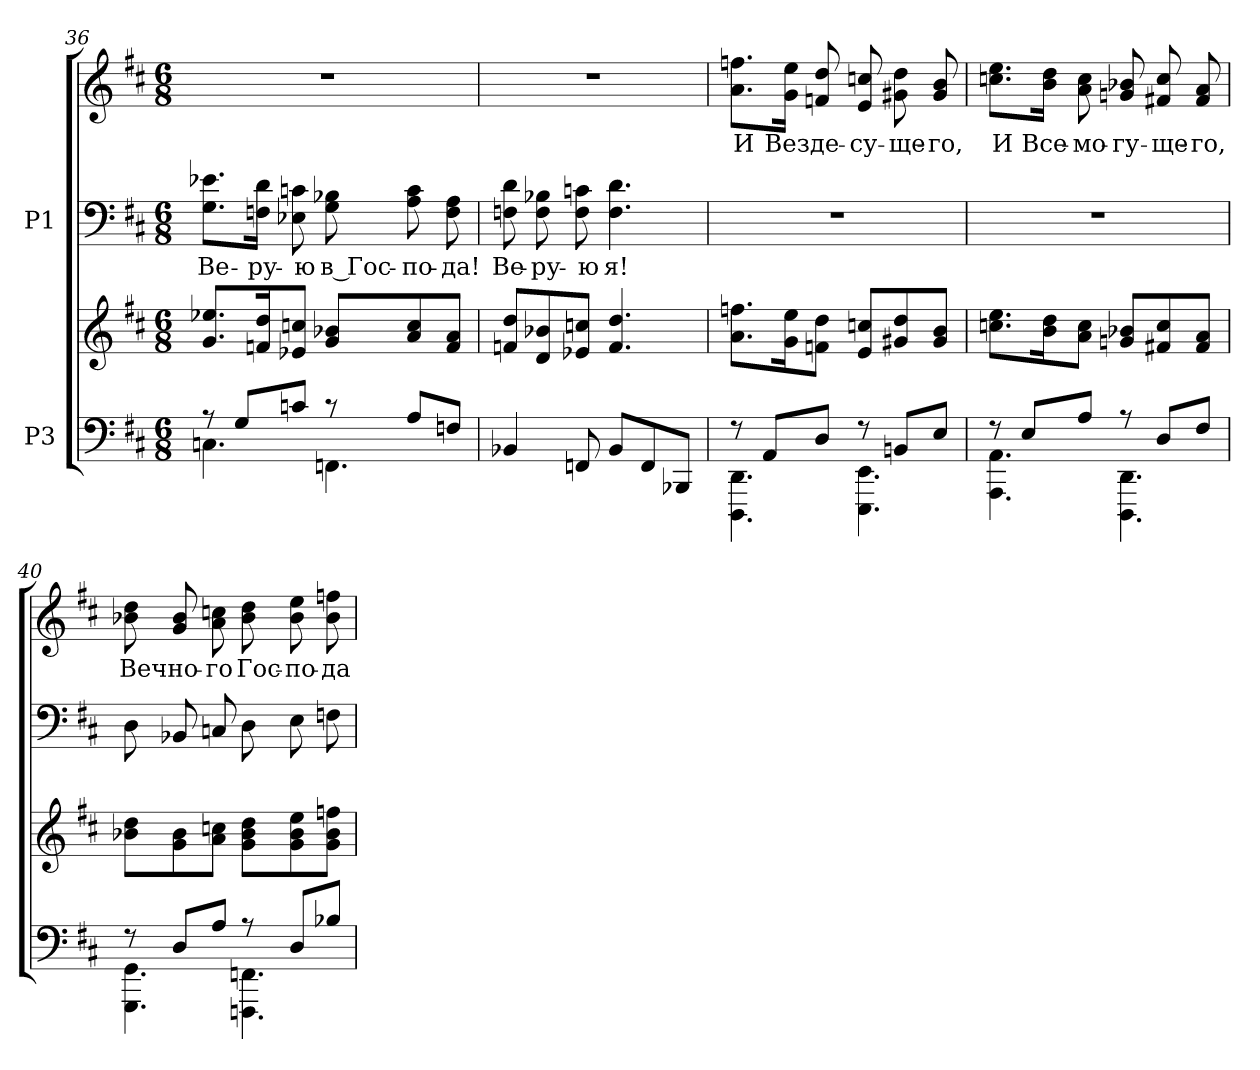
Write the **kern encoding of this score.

**kern	**kern	**kern	**text	**kern	**text
*part2	*part2	*part1	*part1	*part1	*part1
*staff4	*staff3	*staff2	*staff2	*staff1	*staff1
*I"P3	*	*I"P1	*	*	*
!!LO:LB:g=z
*clefF4	*clefG2	*clefF4	*	*clefG2	*
*k[f#c#]	*k[f#c#]	*k[f#c#]	*	*k[f#c#]	*
*b:	*b:	*b:	*	*b:	*
*M6/8	*M6/8	*M6/8	*	*M6/8	*
=36	=36	=36	=36	=36	=36
*^	*	*	*	*	*
!	!	!	!	!LO:LY:a:color=#000000	!LO:N:vis=1	!
8r	4.Cni\	8.gi/ 8.ee-XiL	8.Gi\ 8.e-XiL	Ве-	2.r	.
8Gi/L	.	.	.	.	.	.
!	!	!	!	!LO:LY:a:color=#000000	!	!
.	.	16fni/ 16ddik	16Fni\ 16diJk	-ру-	.	.
!	!	!	!	!LO:LY:a:color=#000000	!	!
8cni/J	.	8e-Xi/ 8ccniJ	8E-Xi\ 8cni	-ю	.	.
!	!	!	!	!LO:LY:a:color=#000000	!	!
8r	4.FFni\	8gi/ 8b-XiL	8Gi\ 8B-Xi	в Гос-	.	.
!	!	!	!	!LO:LY:a:color=#000000	!	!
8Ai/L	.	8ai/ 8cci	8Ai\ 8ci	-по-	.	.
!	!	!	!	!LO:LY:a:color=#000000	!	!
8Fni/J	.	8fi/ 8aiJ	8Fi\ 8Ai	-да!	.	.
*v	*v	*	*	*	*	*
=37	=37	=37	=37	=37	=37
!	!	!	!LO:LY:a:color=#000000	!LO:N:vis=1	!
4BB-Xi/	8fni/ 8ddiL	8Fni\ 8di	Ве-	2.r	.
!	!	!	!LO:LY:a:color=#000000	!	!
.	8di/ 8b-Xi	8Fi\ 8B-Xi	-ру-	.	.
!	!	!	!LO:LY:a:color=#000000	!	!
8FFni/	8e-Xi/ 8ccniJ	8Fi\ 8cni	-ю	.	.
!	!	!	!LO:LY:a:color=#000000	!	!
8BB-i/L	4.fi/ 4.ddi	4.Fi\ 4.di	я!	.	.
8FFi/	.	.	.	.	.
8BBB-Xi/J	.	.	.	.	.
=38	=38	=38	=38	=38	=38
*^	*	*	*	*	*
!	!	!	!LO:N:vis=1	!	!	!
!	!	!	!	!	!	!LO:LY:b:color=#000000
8r	4.DDDi\ 4.DDi	8.ai\ 8.ffniL	2.r	.	8.ai\ 8.ffniL	И
8AAi/L	.	.	.	.	.	.
!	!	!	!	!	!	!LO:LY:b:color=#000000
.	.	16gi\ 16eeik	.	.	16gi\ 16eeiJk	Вез
!	!	!	!	!	!	!LO:LY:b:color=#000000
8Di/J	.	8fni\ 8ddiJ	.	.	8fni/ 8ddi	де-
!	!	!	!	!	!	!LO:LY:b:color=#000000
8r	4.EEEi\ 4.EEi	8ei/ 8ccniL	.	.	8ei/ 8ccni	-су-
!	!	!	!	!	!	!LO:LY:b:color=#000000
8BBni/L	.	8g#Xi/ 8ddi	.	.	8g#Xi\ 8ddi	-ще-
!	!	!	!	!	!	!LO:LY:b:color=#000000
8Ei/J	.	8g#i/ 8biJ	.	.	8g#i/ 8bi	-го,
=39	=39	=39	=39	=39	=39	=39
!	!	!	!LO:N:vis=1	!	!	!
!	!	!	!	!	!	!LO:LY:b:color=#000000
8r	4.AAAi\ 4.AAi	8.ccni\ 8.eeiL	2.r	.	8.ccni\ 8.eeiL	И
8Ei/L	.	.	.	.	.	.
!	!	!	!	!	!	!LO:LY:b:color=#000000
.	.	16bi\ 16ddik	.	.	16bi\ 16ddiJk	Все-
!	!	!	!	!	!	!LO:LY:b:color=#000000
8Ai/J	.	8ai\ 8cciJ	.	.	8ai\ 8cci	-мо-
!	!	!	!	!	!	!LO:LY:b:color=#000000
8r	4.DDDi\ 4.DDi	8gni/ 8b-XiL	.	.	8gni/ 8b-Xi	-гу-
!	!	!	!	!	!	!LO:LY:b:color=#000000
8Di/L	.	8f#Xi/ 8cci	.	.	8f#Xi/ 8cci	-ще-
!	!	!	!	!	!	!LO:LY:b:color=#000000
8F#i/J	.	8f#i/ 8aiJ	.	.	8f#i/ 8ai	-го,
!!LO:PB:g=z
=40	=40	=40	=40	=40	=40	=40
!	!	!	!	!	!	!LO:LY:b:color=#000000
8r	4.GGGi\ 4.GGi	8b-Xi\ 8ddiL	8Di\	.	8b-Xi\ 8ddi	Веч-
!	!	!	!	!	!	!LO:LY:b:color=#000000
8Di/L	.	8gi\ 8b-i	8BB-Xi/	.	8gi/ 8b-i	-но-
!	!	!	!	!	!	!LO:LY:b:color=#000000
8Ai/J	.	8ai\ 8ccniJ	8Cni/	.	8ai\ 8ccni	-го
!	!	!	!	!	!	!LO:LY:b:color=#000000
8r	4.FFFni\ 4.FFni	8gi\ 8b-i 8ddiL	8Di\	.	8b-i\ 8ddi	Гос-
!	!	!	!	!	!	!LO:LY:b:color=#000000
8Di/L	.	8gi\ 8b-i 8eei	8Ei\	.	8b-i\ 8eei	-по-
!	!	!	!	!	!	!LO:LY:b:color=#000000
8B-Xi/J	.	8gi\ 8b-i 8ffniJ	8Fni\	.	8b-i\ 8ffni	-да
*v	*v	*	*	*	*	*
=	=	=	=	=	=
*-	*-	*-	*-	*-	*-
